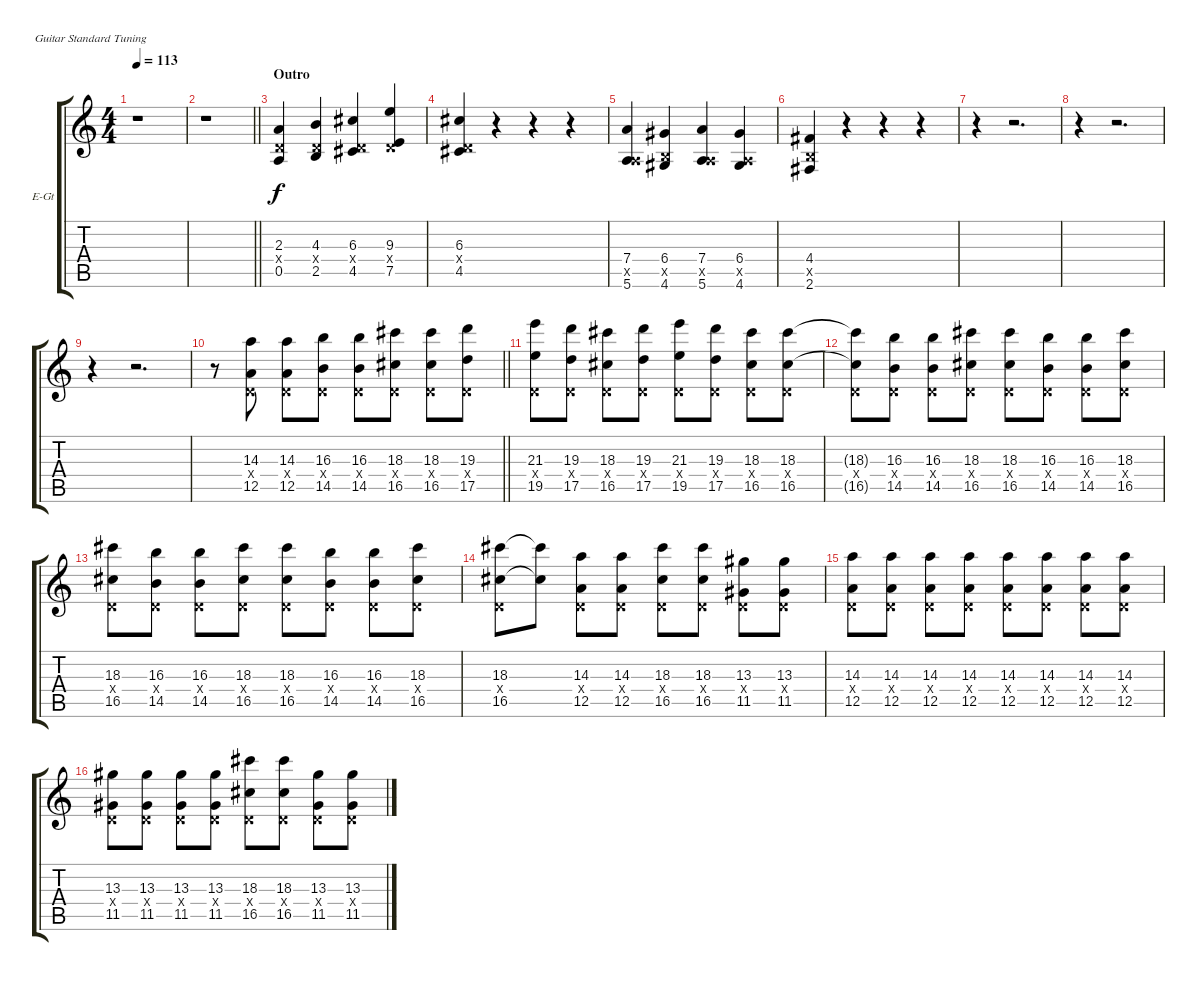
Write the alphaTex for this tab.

\bracketExtendMode groupsimilarinstruments
\firstSystemTrackNameOrientation horizontal
\otherSystemsTrackNameOrientation horizontal
\track ("Solo" "E-Gt") {instrument distortionguitar}
\staff {score tabs}
\tuning (E4 B3 G3 D3 A2 E2)
\ts (4 4)
\tempo 113
\clef g2
\ks c
r.1{dy f} |
\barLineRight lightlight
r.1 |
\section ("" "Outro")
(0.5 2.3 0.4{x}).4 (2.5 4.3 0.4{x}).4 (4.5 6.3 0.4{x}).4 (7.5 9.3 0.4{x}).4 |
(4.5 6.3 0.4{x}).4 r.4 r.4 r.4 |
(5.6 7.4 0.5{x}).4 (4.6 2.5{x} 6.4).4 (5.6 7.4 0.5{x}).4 (4.6 6.4 0.5{x}).4 |
(2.6 2.5{x} 4.4).4 r.4 r.4 r.4 |
r.4 r.2{d} |
r.4 r.2{d} |
r.4 r.2{d} |
\barLineRight lightlight
r.8 (14.3 12.5 0.4{x}).8 (14.3 12.5 0.4{x}).8 (16.3 14.5 0.4{x}).8 (16.3 14.5 0.4{x}).8 (18.3 16.5 0.4{x}).8 (18.3 16.5 0.4{x}).8 (19.3 17.5 0.4{x}).8 |
(21.3 19.5 0.4{x}).8 (19.3 17.5 0.4{x}).8 (18.3 16.5 0.4{x}).8 (19.3 17.5 0.4{x}).8 (21.3 19.5 0.4{x}).8 (19.3 17.5 0.4{x}).8 (18.3 16.5 0.4{x}).8 (18.3 16.5 0.4{x}).8 |
(18.3{t} 16.5{t} 0.4{x}).8 (16.3 14.5 0.4{x}).8 (16.3 14.5 0.4{x}).8 (18.3 16.5 0.4{x}).8 (18.3 16.5 0.4{x}).8 (16.3 14.5 0.4{x}).8 (16.3 14.5 0.4{x}).8 (18.3 16.5 0.4{x}).8 |
(18.3 16.5 0.4{x}).8 (16.3 14.5 0.4{x}).8 (16.3 14.5 0.4{x}).8 (18.3 16.5 0.4{x}).8 (18.3 16.5 0.4{x}).8 (16.3 14.5 0.4{x}).8 (16.3 14.5 0.4{x}).8 (18.3 16.5 0.4{x}).8 |
(18.3 16.5 0.4{x}).8 (18.3{t} 16.5{t}).8 (14.3 12.5 0.4{x}).8 (14.3 12.5 0.4{x}).8 (18.3 16.5 0.4{x}).8 (18.3 16.5 0.4{x}).8 (13.3 11.5 0.4{x}).8 (13.3 11.5 0.4{x}).8 |
(14.3 12.5 0.4{x}).8 (14.3 12.5 0.4{x}).8 (14.3 12.5 0.4{x}).8 (14.3 12.5 0.4{x}).8 (14.3 12.5 0.4{x}).8 (14.3 12.5 0.4{x}).8 (14.3 12.5 0.4{x}).8 (14.3 12.5 0.4{x}).8 |
(13.3 11.5 0.4{x}).8 (13.3 11.5 0.4{x}).8 (13.3 11.5 0.4{x}).8 (13.3 11.5 0.4{x}).8 (18.3 16.5 0.4{x}).8 (18.3 16.5 0.4{x}).8 (13.3 11.5 0.4{x}).8 (13.3 11.5 0.4{x}).8
